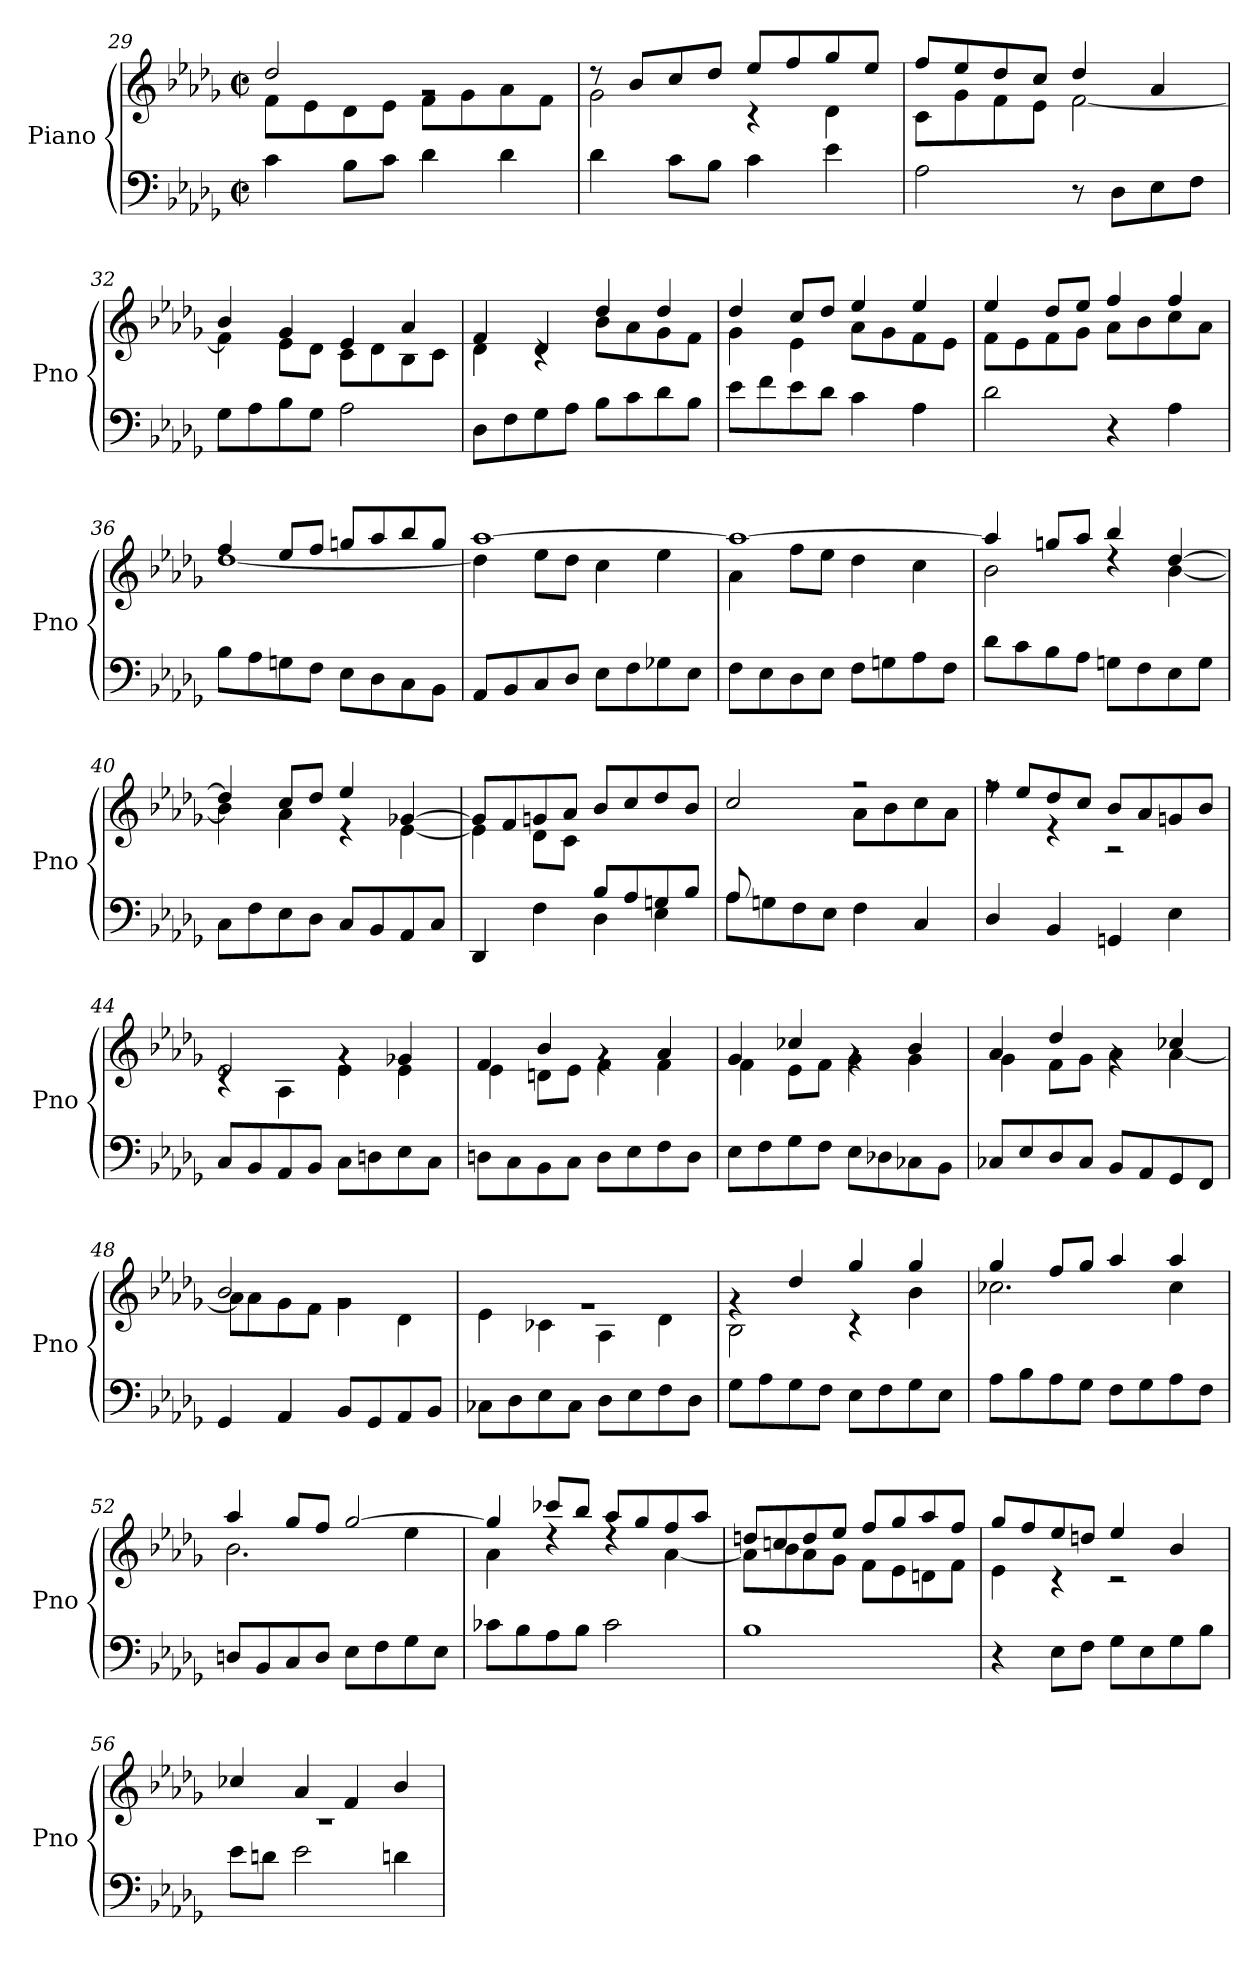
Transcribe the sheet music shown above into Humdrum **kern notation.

**kern	**kern
*part1	*part1
*staff2	*staff1
*I"Piano	*
*I'Pno	*
*clefF4	*clefG2
*k[b-e-a-d-g-]	*k[b-e-a-d-g-]
*M2/2	*M2/2
*met(c|)	*met(c|)
=29	=29
*	*^
4c\	2dd-/	8f\L
.	.	8e-\
8B-\L	.	8d-\
8c\J	.	8e-\J
4d-\	2rg	8f\L
.	.	8g-\
4d-\	.	8a-\
.	.	8f\J
=30	=30	=30
4d-\	8r	2g-\
.	8b-/L	.
8c\L	8cc/	.
8B-\J	8dd-/J	.
4c\	8ee-/L	4r
.	8ff/	.
4e-\	8gg-/	4d-\
.	8ee-/J	.
!!LO:LB:g=z	!!
=31	=31	=31
2A-\	8ff/L	8c\L
.	8ee-/	8g-\
.	8dd-/	8f\
.	8cc/J	8e-\J
8r	4dd-/	[2f\
8D-\L	.	.
8E-\	4a-/	.
8F\J	.	.
=32	=32	=32
8G-\L	4b-/	4f\]
8A-\	.	.
8B-\	4g-/	8e-\L
8G-\J	.	8d-\J
2A-\	4e-/	8c\L
.	.	8d-\
.	4a-/	8B-\
.	.	8c\J
=33	=33	=33
8D-\L	4f/	4d-\
8F\	.	.
8G-\	4d-/	4rc
8A-\J	.	.
8B-\L	4dd-/	8b-\L
8c\	.	8a-\
8d-\	4dd-/	8g-\
8B-\J	.	8f\J
=34	=34	=34
8e-\L	4dd-/	4g-\
8f\	.	.
8e-\	8cc/L	4e-\
8d-\J	8dd-/J	.
4c\	4ee-/	8a-\L
.	.	8g-\
4A-\	4ee-/	8f\
.	.	8e-\J
=35	=35	=35
2d-\	4ee-/	8f\L
.	.	8e-\
.	8dd-/L	8f\
.	8ee-/J	8g-\J
4r	4ff/	8a-\L
.	.	8b-\
4A-\	4ff/	8cc\
.	.	8a-\J
!!LO:LB:g=z	!!
=36	=36	=36
8B-\L	4ff/	[1dd-
8A-\	.	.
8Gn\	8ee-/L	.
8F\J	8ff/J	.
8E-\L	8ggn/L	.
8D-\	8aa-/	.
8C\	8bb-/	.
8BB-\J	8gg/J	.
=37	=37	=37
8AA-/L	[1aa-	4dd-\]
8BB-/	.	.
8C/	.	8ee-\L
8D-/J	.	8dd-\J
8E-\L	.	4cc\
8F\	.	.
8G-X\	.	4ee-\
8E-\J	.	.
=38	=38	=38
8F\L	1aa-_	4a-\
8E-\	.	.
8D-\	.	8ff\L
8E-\J	.	8ee-\J
8F\L	.	4dd-\
8Gn\	.	.
8A-\	.	4cc\
8F\J	.	.
=39	=39	=39
8d-\L	4aa-/]	2b-\
8c\	.	.
8B-\	8ggn/L	.
8A-\J	8aa-/J	.
8Gn\L	4bb-/	4rdd
8F\	.	.
8E-\	[4dd-/	[4b-\
8G\J	.	.
=40	=40	=40
8C\L	4dd-/]	4b-\]
8F\	.	.
8E-\	8cc/L	4a-\
8D-\J	8dd-/J	.
8C/L	4ee-/	4r
8BB-/	.	.
8AA-/	[4g-X/	[4e-\
8C/J	.	.
!!LO:LB:g=z
=41	=41	=41
*^	*	*^
*	*^	*	*	*
2ryy	4DD-/	2ryy	8g-/L]	4e-\]	2ryy
.	.	.	8f/	.	.
.	4F\	.	8gn/	8d-\L	.
.	.	.	8a-/J	8c\J	.
2ryy	8B-/L	4D-\	8b-/L	2ryy	2ryy
.	8A-/	.	8cc/	.	.
.	8Gn/	4E-\	8dd-/	.	.
.	8B-/J	.	8b-/J	.	.
*	*v	*v	*	*	*
*	*	*	*v	*v
=42	=42	=42	=42
8A-/L	8A-\L	2cc/	8ryy
2..ryy	8Gn\	.	8e-\
.	8F\	.	8f\
.	8E-\J	.	8gn\J
.	4F\	2r	8a-\L
.	.	.	8b-\
.	4C/	.	8cc\
.	.	.	8a-\J
*v	*v	*	*
=43	=43	=43
4D-/	8rff	4ff\
.	8ee-/L	.
4BB-/	8dd-/	4r
.	8cc/J	.
4GGn/	8b-/L	2r
.	8a-/	.
4E-\	8gn/	.
.	8b-/J	.
=44	=44	=44
8C/L	2e-/	4rc
8BB-/	.	.
8AA-/	.	4A-\
8BB-/J	.	.
8C\L	4rg	4e-\
8Dn\	.	.
8E-\	4g-X/	4e-\
8C\J	.	.
=45	=45	=45
8Dn\L	4f/	4e-\
8C\	.	.
8BB-\	4b-/	8dn\L
8C\J	.	8e-\J
8D\L	4rg	4f\
8E-\	.	.
8F\	4a-/	4f\
8D\J	.	.
!!LO:LB:g=z	!!
=46	=46	=46
8E-\L	4g-/	4f\
8F\	.	.
8G-\	4cc-X/	8e-\L
8F\J	.	8f\J
8E-\L	4rg	4g-\
8D-X\	.	.
8C-X\	4b-/	4g-\
8BB-\J	.	.
=47	=47	=47
8C-X/L	4a-/	4g-\
8E-/	.	.
8D-/	4dd-/	8f\L
8C-/J	.	8g-\J
8BB-/L	4rg	4a-\
8AA-/	.	.
8GG-/	4cc-X/	[4a-\
8FF/J	.	.
=48	=48	=48
4GG-/	2b-/	8a-\L]
.	.	8a-\
4AA-/	.	8g-\
.	.	8f\J
8BB-/L	2rg	4g-\
8GG-/	.	.
8AA-/	.	4d-\
8BB-/J	.	.
=49	=49	=49
8C-X\L	1rg	4e-\
8D-\	.	.
8E-\	.	4c-X\
8C-\J	.	.
8D-\L	.	4A-\
8E-\	.	.
8F\	.	4d-\
8D-\J	.	.
=50	=50	=50
8G-\L	4rg	2B-\
8A-\	.	.
8G-\	4dd-/	.
8F\J	.	.
8E-\L	4gg-/	4r
8F\	.	.
8G-\	4gg-/	4b-\
8E-\J	.	.
!!LO:LB:g=z	!!
=51	=51	=51
8A-\L	4gg-/	2.cc-X\
8B-\	.	.
8A-\	8ff/L	.
8G-\J	8gg-/J	.
8F\L	4aa-/	.
8G-\	.	.
8A-\	4aa-/	4cc-\
8F\J	.	.
=52	=52	=52
8Dn/L	4aa-/	2.b-\
8BB-/	.	.
8C/	8gg-/L	.
8D/J	8ff/J	.
8E-\L	[2gg-/	.
8F\	.	.
8G-\	.	4ee-\
8E-\J	.	.
=53	=53	=53
8c-X\L	4gg-/]	4a-\
8B-\	.	.
8A-\	8ccc-X/L	4rdd
8B-\J	8bb-/J	.
2c-\	8aa-/L	4rdd
.	8gg-/	.
.	8ff/	[4a-\
.	8aa-/J	.
=54	=54	=54
1B-	8ddn/L	8a-\L]
.	8ccn/	8b-\
.	8dd/	8a-\
.	8ee-/J	8g-\J
.	8ff/L	8f\L
.	8gg-/	8e-\
.	8aa-/	8dn\
.	8ff/J	8f\J
=55	=55	=55
4r	8gg-/L	4e-\
.	8ff/	.
8E-\L	8ee-/	4r
8F\J	8ddn/J	.
8G-\L	4ee-/	2r
8E-\	.	.
8G-\	4b-/	.
8B-\J	.	.
!!LO:PB:g=z	!!
=56	=56	=56
8e-\L	4cc-X/	1r
8dn\J	.	.
2e-\	4a-/	.
.	4f/	.
4dn\	4b-/	.
*	*v	*v
=	=
*-	*-
